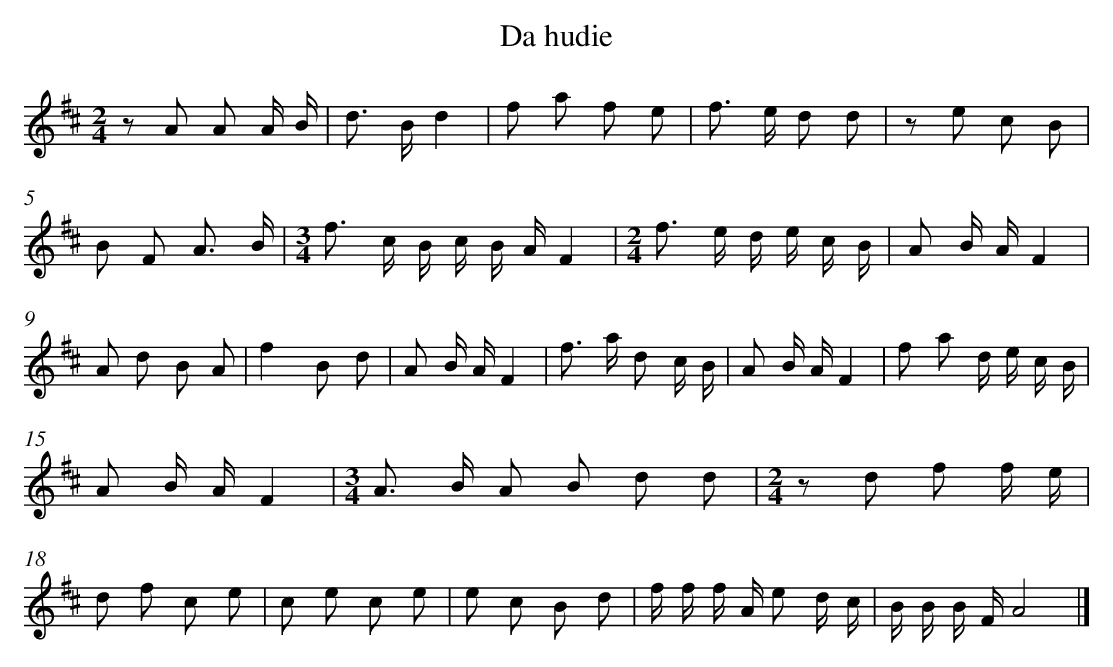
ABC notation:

X:1
T: Da hudie
L: 1/8
M: 2/4
K: D
z A A A/ B/ [I:setbarnb 1]|
d> Bd2 |
f a f e |
f> e d d |
z e c B |
B F A3/ B/ |
[M:3/4]f> c B/ c/ B/ A/F2 |
[M:2/4]f> e d/ e/ c/ B/ |
A B/ A/F2 |
A d B A |
f2B d |
A B/ A/F2 |
f> a d c/ B/ |
A B/ A/F2 |
f a d/ e/ c/ B/ |
A B/ A/F2 |
[M:3/4]A> B A B d d |
[M:2/4]z d f f/ e/ |
d f c e |
c e c e |
e c B d |
f/ f/ f/ A/ e d/ c/ |
B/ B/ B/ F/A4 |]
